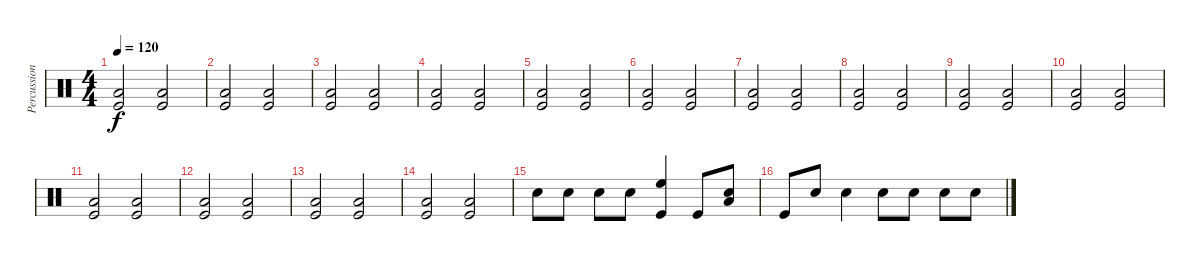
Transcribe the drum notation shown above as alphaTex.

\track ("Percussions" "Percussion") {instrument percussion}
\staff {score}
\articulation defaults
\ts (4 4)
\tempo 120
\clef neutral
\ks c
("Low Floor Tom (hit)" "Kick (hit)").2{dy f} ("Low Floor Tom (hit)" "Kick (hit)").2 |
("Low Floor Tom (hit)" "Kick (hit)").2 ("Low Floor Tom (hit)" "Kick (hit)").2 |
("Low Floor Tom (hit)" "Kick (hit)").2 ("Low Floor Tom (hit)" "Kick (hit)").2 |
("Low Floor Tom (hit)" "Kick (hit)").2 ("Low Floor Tom (hit)" "Kick (hit)").2 |
("Low Floor Tom (hit)" "Kick (hit)").2 ("Low Floor Tom (hit)" "Kick (hit)").2 |
("Low Floor Tom (hit)" "Kick (hit)").2 ("Low Floor Tom (hit)" "Kick (hit)").2 |
("Low Floor Tom (hit)" "Kick (hit)").2 ("Low Floor Tom (hit)" "Kick (hit)").2 |
("Low Floor Tom (hit)" "Kick (hit)").2 ("Low Floor Tom (hit)" "Kick (hit)").2 |
("Low Floor Tom (hit)" "Kick (hit)").2 ("Low Floor Tom (hit)" "Kick (hit)").2 |
("Low Floor Tom (hit)" "Kick (hit)").2 ("Low Floor Tom (hit)" "Kick (hit)").2 |
("Low Floor Tom (hit)" "Kick (hit)").2 ("Low Floor Tom (hit)" "Kick (hit)").2 |
("Low Floor Tom (hit)" "Kick (hit)").2 ("Low Floor Tom (hit)" "Kick (hit)").2 |
("Low Floor Tom (hit)" "Kick (hit)").2 ("Low Floor Tom (hit)" "Kick (hit)").2 |
("Low Floor Tom (hit)" "Kick (hit)").2 ("Low Floor Tom (hit)" "Kick (hit)").2 |
"Snare (hit) 2".8 "Snare (hit) 2".8 "Snare (hit) 2".8 "Snare (hit) 2".8 ("High Floor Tom (hit)" "Kick (hit)").4 "Kick (hit)".8 ("Low Floor Tom (hit)" "Snare (hit) 2").8 |
"Kick (hit)".8 "Snare (hit) 2".8 "Snare (hit) 2".4 "Snare (hit) 2".8 "Snare (hit) 2".8 "Snare (hit) 2".8 "Snare (hit) 2".8
